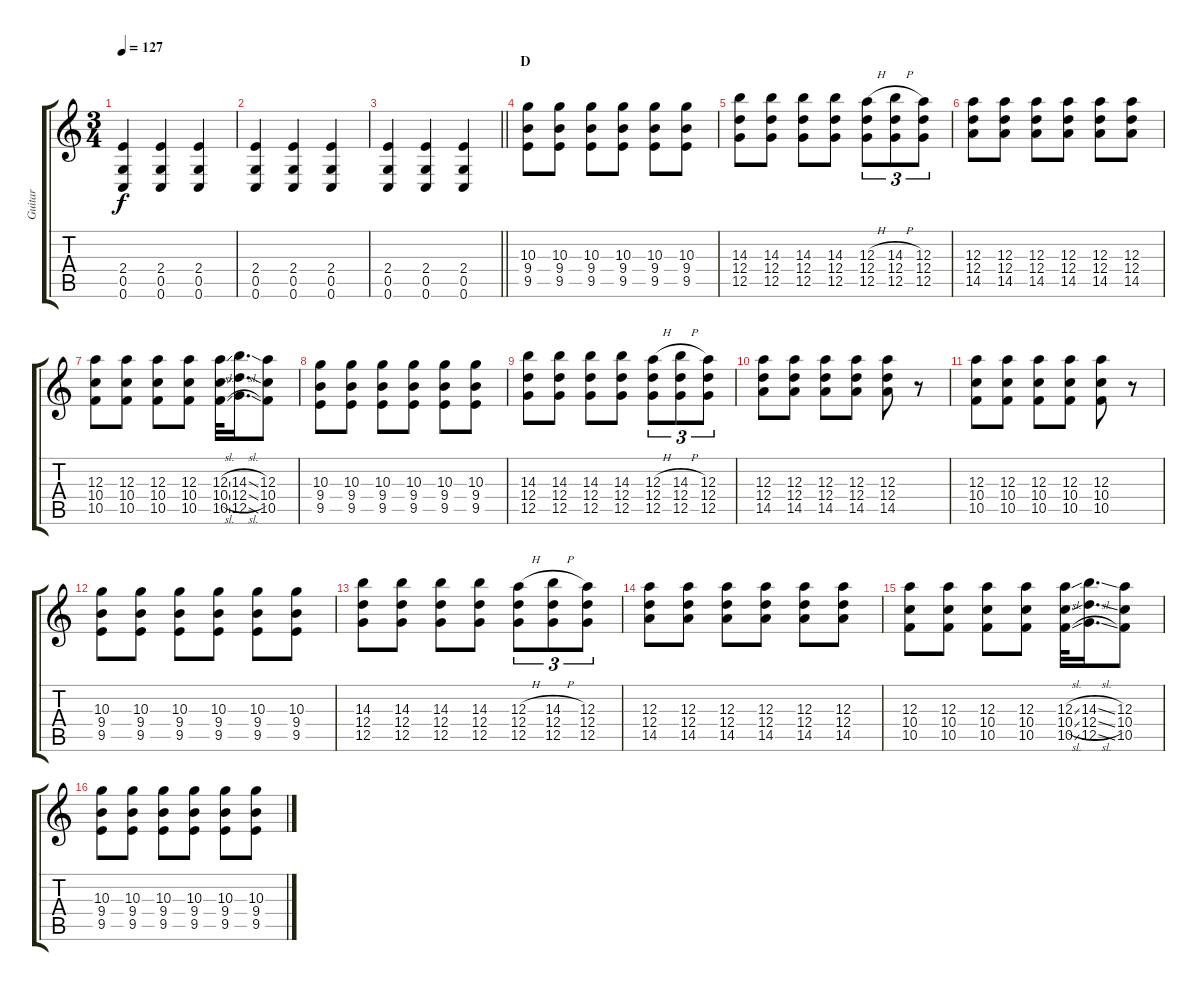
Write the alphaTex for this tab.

\track ("Guitar" "Guitar") {solo instrument overdrivenguitar}
\staff {score tabs}
\tuning (G4 E4 A3 D3 G2 C2) {hide}
\ts (3 4)
\tempo 127
\clef g2
\ks c
(2.4 0.5 0.6).4{dy f} (2.4 0.5 0.6).4 (2.4 0.5 0.6).4 |
(2.4 0.5 0.6).4 (2.4 0.5 0.6).4 (2.4 0.5 0.6).4 |
\barLineRight lightlight
(2.4 0.5 0.6).4 (2.4 0.5 0.6).4 (2.4 0.5 0.6).4 |
\section ("" "D")
(10.3 9.4 9.5).8 (10.3 9.4 9.5).8 (10.3 9.4 9.5).8 (10.3 9.4 9.5).8 (10.3 9.4 9.5).8 (10.3 9.4 9.5).8 |
(14.3 12.4 12.5).8 (14.3 12.4 12.5).8 (14.3 12.4 12.5).8 (14.3 12.4 12.5).8 (12.3{h} 12.4 12.5).8{tu (3 2)} (14.3{h} 12.4 12.5).8{tu (3 2)} (12.3 12.4 12.5).8{tu (3 2)} |
(12.3 12.4 14.5).8 (12.3 12.4 14.5).8 (12.3 12.4 14.5).8 (12.3 12.4 14.5).8 (12.3 12.4 14.5).8 (12.3 12.4 14.5).8 |
(12.3 10.4 10.5).8 (12.3 10.4 10.5).8 (12.3 10.4 10.5).8 (12.3 10.4 10.5).8 (12.3{sl} 10.4{sl} 10.5{sl}).32 (14.3{sl} 12.4{sl} 12.5{sl}).16{d} (12.3 10.4 10.5).8 |
(10.3 9.4 9.5).8 (10.3 9.4 9.5).8 (10.3 9.4 9.5).8 (10.3 9.4 9.5).8 (10.3 9.4 9.5).8 (10.3 9.4 9.5).8 |
(14.3 12.4 12.5).8 (14.3 12.4 12.5).8 (14.3 12.4 12.5).8 (14.3 12.4 12.5).8 (12.3{h} 12.4 12.5).8{tu (3 2)} (14.3{h} 12.4 12.5).8{tu (3 2)} (12.3 12.4 12.5).8{tu (3 2)} |
(12.3 12.4 14.5).8 (12.3 12.4 14.5).8 (12.3 12.4 14.5).8 (12.3 12.4 14.5).8 (12.3 12.4 14.5).8 r.8 |
(12.3 10.4 10.5).8 (12.3 10.4 10.5).8 (12.3 10.4 10.5).8 (12.3 10.4 10.5).8 (12.3 10.4 10.5).8 r.8 |
(10.3 9.4 9.5).8 (10.3 9.4 9.5).8 (10.3 9.4 9.5).8 (10.3 9.4 9.5).8 (10.3 9.4 9.5).8 (10.3 9.4 9.5).8 |
(14.3 12.4 12.5).8 (14.3 12.4 12.5).8 (14.3 12.4 12.5).8 (14.3 12.4 12.5).8 (12.3{h} 12.4 12.5).8{tu (3 2)} (14.3{h} 12.4 12.5).8{tu (3 2)} (12.3 12.4 12.5).8{tu (3 2)} |
(12.3 12.4 14.5).8 (12.3 12.4 14.5).8 (12.3 12.4 14.5).8 (12.3 12.4 14.5).8 (12.3 12.4 14.5).8 (12.3 12.4 14.5).8 |
(12.3 10.4 10.5).8 (12.3 10.4 10.5).8 (12.3 10.4 10.5).8 (12.3 10.4 10.5).8 (12.3{sl} 10.4{sl} 10.5{sl}).32 (14.3{sl} 12.4{sl} 12.5{sl}).16{d} (12.3 10.4 10.5).8 |
(10.3 9.4 9.5).8 (10.3 9.4 9.5).8 (10.3 9.4 9.5).8 (10.3 9.4 9.5).8 (10.3 9.4 9.5).8 (10.3 9.4 9.5).8
